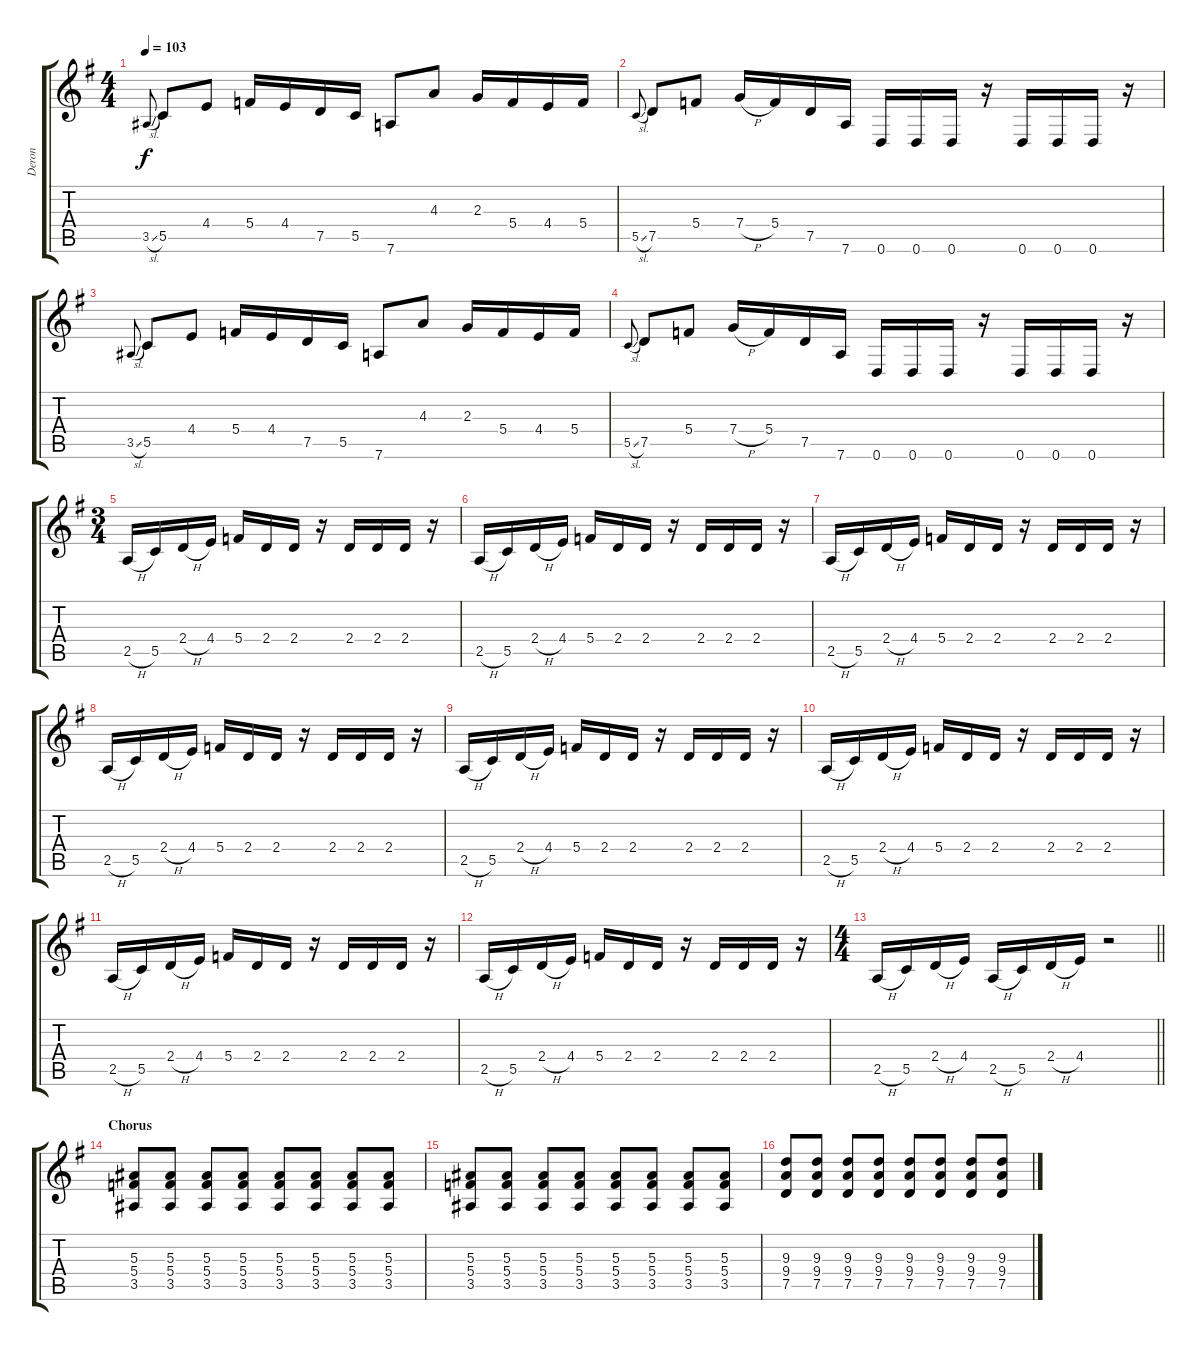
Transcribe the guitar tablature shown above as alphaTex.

\track ("Deron" "Deron") {instrument distortionguitar}
\staff {score tabs}
\tuning (D4 A3 F3 C3 G2 D2) {hide}
\ts (4 4)
\tempo 103
\clef g2
\ks g
3.5{sl}.8{gr onbeat dy f} 5.5.8 4.4.8 5.4.16 4.4.16 7.5.16 5.5.16 7.6.8 4.3.8 2.3.16 5.4.16 4.4.16 5.4.16 |
5.5{sl}.8{gr onbeat} 7.5.8 5.4.8 7.4{h}.16 5.4.16 7.5.16 7.6.16 0.6.16 0.6.16 0.6.16 r.16 0.6.16 0.6.16 0.6.16 r.16 |
3.5{sl}.8{gr onbeat} 5.5.8 4.4.8 5.4.16 4.4.16 7.5.16 5.5.16 7.6.8 4.3.8 2.3.16 5.4.16 4.4.16 5.4.16 |
5.5{sl}.8{gr onbeat} 7.5.8 5.4.8 7.4{h}.16 5.4.16 7.5.16 7.6.16 0.6.16 0.6.16 0.6.16 r.16 0.6.16 0.6.16 0.6.16 r.16 |
\ts (3 4)
2.5{h}.16 5.5.16 2.4{h}.16 4.4.16 5.4.16 2.4.16 2.4.16 r.16 2.4.16 2.4.16 2.4.16 r.16 |
2.5{h}.16 5.5.16 2.4{h}.16 4.4.16 5.4.16 2.4.16 2.4.16 r.16 2.4.16 2.4.16 2.4.16 r.16 |
2.5{h}.16 5.5.16 2.4{h}.16 4.4.16 5.4.16 2.4.16 2.4.16 r.16 2.4.16 2.4.16 2.4.16 r.16 |
2.5{h}.16 5.5.16 2.4{h}.16 4.4.16 5.4.16 2.4.16 2.4.16 r.16 2.4.16 2.4.16 2.4.16 r.16 |
2.5{h}.16 5.5.16 2.4{h}.16 4.4.16 5.4.16 2.4.16 2.4.16 r.16 2.4.16 2.4.16 2.4.16 r.16 |
2.5{h}.16 5.5.16 2.4{h}.16 4.4.16 5.4.16 2.4.16 2.4.16 r.16 2.4.16 2.4.16 2.4.16 r.16 |
2.5{h}.16 5.5.16 2.4{h}.16 4.4.16 5.4.16 2.4.16 2.4.16 r.16 2.4.16 2.4.16 2.4.16 r.16 |
2.5{h}.16 5.5.16 2.4{h}.16 4.4.16 5.4.16 2.4.16 2.4.16 r.16 2.4.16 2.4.16 2.4.16 r.16 |
\ts (4 4)
\barLineRight lightlight
2.5{h}.16 5.5.16 2.4{h}.16 4.4.16 2.5{h}.16 5.5.16 2.4{h}.16 4.4.16 r.2 |
\section ("" "Chorus")
(5.3 5.4 3.5).8 (5.3 5.4 3.5).8 (5.3 5.4 3.5).8 (5.3 5.4 3.5).8 (5.3 5.4 3.5).8 (5.3 5.4 3.5).8 (5.3 5.4 3.5).8 (5.3 5.4 3.5).8 |
(5.3 5.4 3.5).8 (5.3 5.4 3.5).8 (5.3 5.4 3.5).8 (5.3 5.4 3.5).8 (5.3 5.4 3.5).8 (5.3 5.4 3.5).8 (5.3 5.4 3.5).8 (5.3 5.4 3.5).8 |
(9.3 9.4 7.5).8 (9.3 9.4 7.5).8 (9.3 9.4 7.5).8 (9.3 9.4 7.5).8 (9.3 9.4 7.5).8 (9.3 9.4 7.5).8 (9.3 9.4 7.5).8 (9.3 9.4 7.5).8
